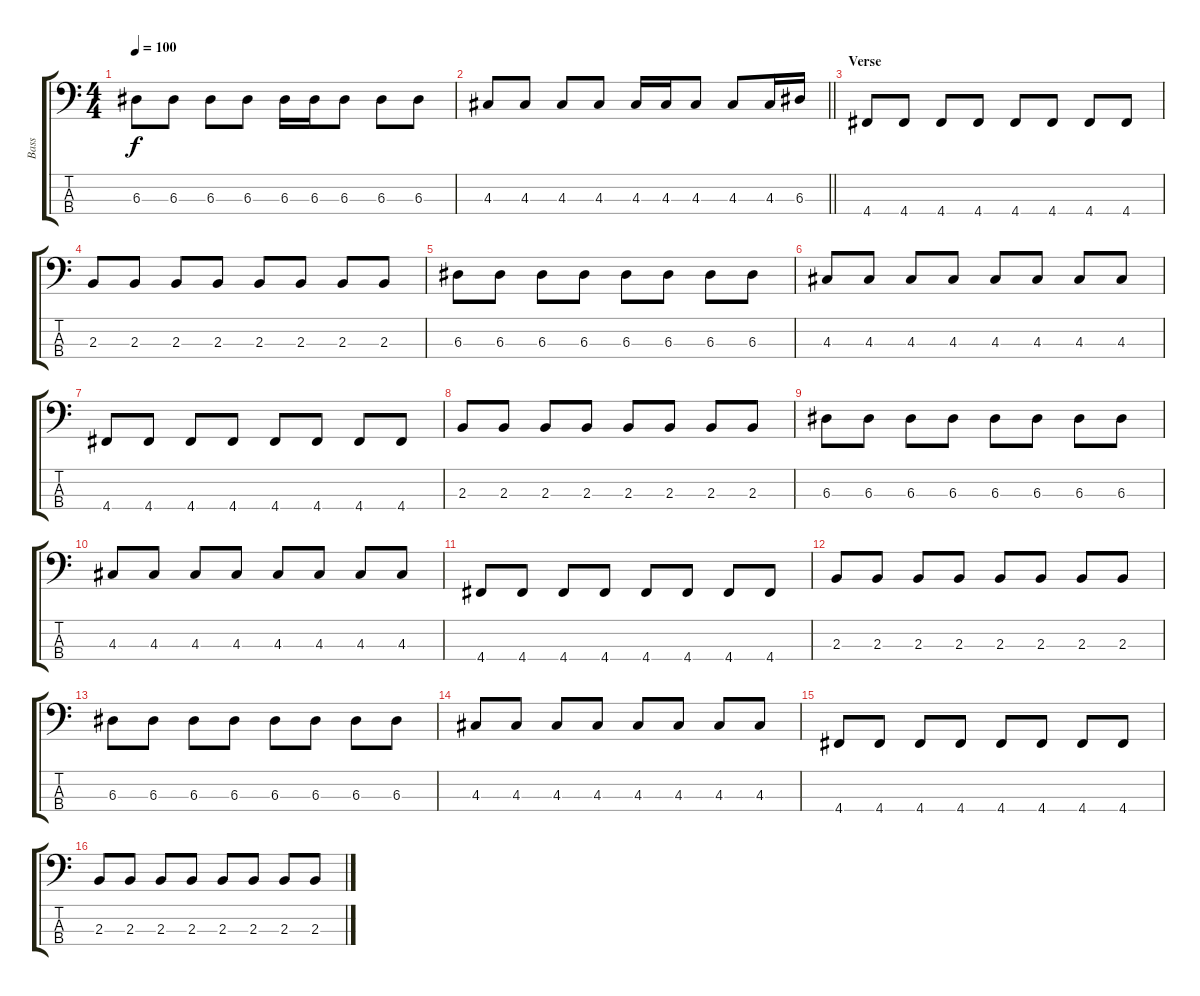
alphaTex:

\track ("Bass" "Bass") {instrument electricbasspick}
\staff {score tabs}
\tuning (G2 D2 A1 D1) {hide}
\ts (4 4)
\tempo 100
\clef f4
\ks c
6.3.8{dy f} 6.3.8 6.3.8 6.3.8 6.3.16 6.3.16 6.3.8 6.3.8 6.3.8 |
\barLineRight lightlight
4.3.8 4.3.8 4.3.8 4.3.8 4.3.16 4.3.16 4.3.8 4.3.8 4.3.16 6.3.16 |
\section ("" "Verse")
4.4.8 4.4.8 4.4.8 4.4.8 4.4.8 4.4.8 4.4.8 4.4.8 |
2.3.8 2.3.8 2.3.8 2.3.8 2.3.8 2.3.8 2.3.8 2.3.8 |
6.3.8 6.3.8 6.3.8 6.3.8 6.3.8 6.3.8 6.3.8 6.3.8 |
4.3.8 4.3.8 4.3.8 4.3.8 4.3.8 4.3.8 4.3.8 4.3.8 |
4.4.8 4.4.8 4.4.8 4.4.8 4.4.8 4.4.8 4.4.8 4.4.8 |
2.3.8 2.3.8 2.3.8 2.3.8 2.3.8 2.3.8 2.3.8 2.3.8 |
6.3.8 6.3.8 6.3.8 6.3.8 6.3.8 6.3.8 6.3.8 6.3.8 |
4.3.8 4.3.8 4.3.8 4.3.8 4.3.8 4.3.8 4.3.8 4.3.8 |
4.4.8 4.4.8 4.4.8 4.4.8 4.4.8 4.4.8 4.4.8 4.4.8 |
2.3.8 2.3.8 2.3.8 2.3.8 2.3.8 2.3.8 2.3.8 2.3.8 |
6.3.8 6.3.8 6.3.8 6.3.8 6.3.8 6.3.8 6.3.8 6.3.8 |
4.3.8 4.3.8 4.3.8 4.3.8 4.3.8 4.3.8 4.3.8 4.3.8 |
4.4.8 4.4.8 4.4.8 4.4.8 4.4.8 4.4.8 4.4.8 4.4.8 |
2.3.8 2.3.8 2.3.8 2.3.8 2.3.8 2.3.8 2.3.8 2.3.8
